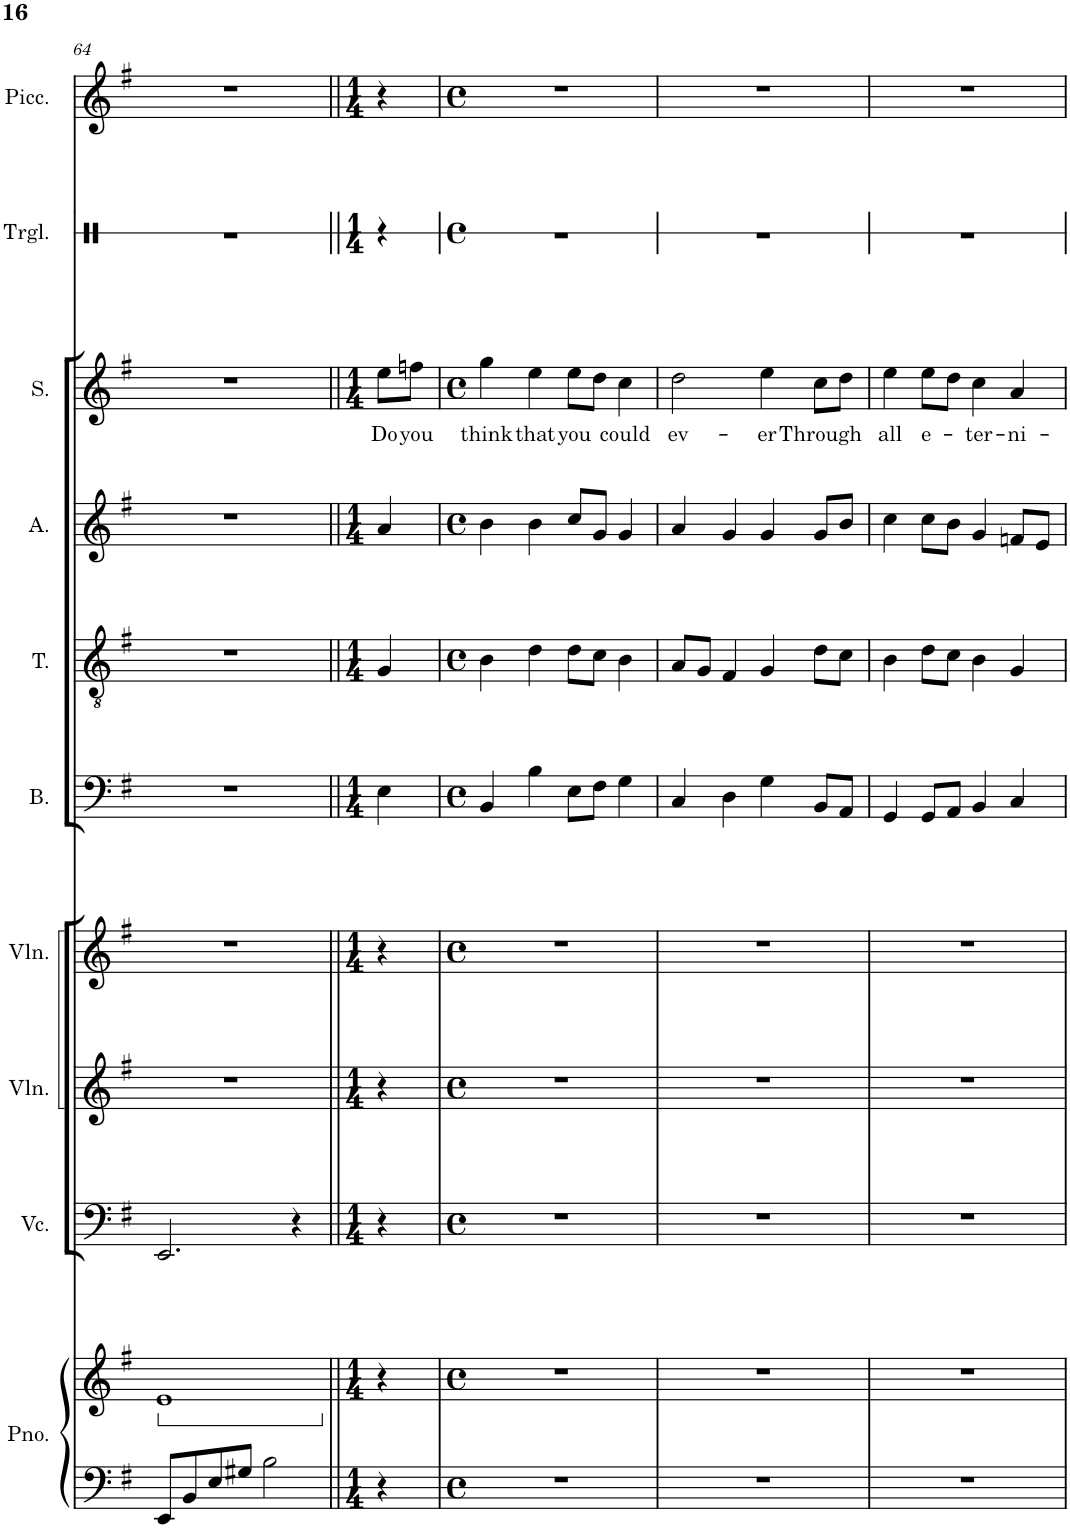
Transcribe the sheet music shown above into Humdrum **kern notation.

**kern	**kern	**kern	**kern	**kern	**kern	**kern	**kern	**kern	**text	**kern	**kern
*part10	*part10	*part9	*part8	*part7	*part6	*part5	*part4	*part3	*part3	*part2	*part1
*staff11	*staff10	*staff9	*staff8	*staff7	*staff6	*staff5	*staff4	*staff3	*staff3	*staff2	*staff1
*I"Piano	*	*I"Violoncello	*I"Violin	*I"Violin	*I"Bass	*I"Tenor	*I"Alto	*I"Soprano	*	*I"Triangle	*I"Piccolo
*I'Pno.	*	*I'Vc.	*I'Vln.	*I'Vln.	*I'B.	*I'T.	*I'A.	*I'S.	*	*I'Trgl.	*I'Picc.
!!LO:PB:g=z
*clefF4	*clefG2	*clefF4	*clefG2	*clefG2	*clefF4	*clefGv2	*clefG2	*clefG2	*	*clefX	*clefG2
*	*	*	*	*	*	*	*	*	*	*	*Trd-7c-12
*k[f#]	*k[f#]	*k[f#]	*k[f#]	*k[f#]	*k[f#]	*k[f#]	*k[f#]	*k[f#]	*	*k[]	*k[f#]
*M4/4	*M4/4	*M4/4	*M4/4	*M4/4	*M4/4	*M4/4	*M4/4	*M4/4	*	*M4/4	*M4/4
*	*ped	*	*	*	*	*	*	*	*	*	*
=64	=64	=64	=64	=64	=64	=64	=64	=64	=64	=64	=64
8EE/L	1e	2.EE/	1r	1r	1r	1r	1r	1r	.	1r	1r
8BB/	.	.	.	.	.	.	.	.	.	.	.
8E/	.	.	.	.	.	.	.	.	.	.	.
8G#X/J	.	.	.	.	.	.	.	.	.	.	.
2B\	.	.	.	.	.	.	.	.	.	.	.
.	.	4r	.	.	.	.	.	.	.	.	.
=65||	=65||	=65||	=65||	=65||	=65||	=65||	=65||	=65||	=65||	=65||	=65||
*M1/4	*M1/4	*M1/4	*M1/4	*M1/4	*M1/4	*M1/4	*M1/4	*M1/4	*	*M1/4	*M1/4
*	*Xped	*	*	*	*	*	*	*	*	*	*
!	!	!	!	!	!	!	!	!	!LO:LY:b	!	!
4r	4r	4r	4r	4r	4E\	4G/	4a/	8ee\L	Do	4r	4r
!	!	!	!	!	!	!	!	!	!LO:LY:b	!	!
.	.	.	.	.	.	.	.	8ffn\J	you	.	.
=66	=66	=66	=66	=66	=66	=66	=66	=66	=66	=66	=66
*M4/4	*M4/4	*M4/4	*M4/4	*M4/4	*M4/4	*M4/4	*M4/4	*M4/4	*	*M4/4	*M4/4
*met(c)	*met(c)	*met(c)	*met(c)	*met(c)	*met(c)	*met(c)	*met(c)	*met(c)	*	*met(c)	*met(c)
!	!	!	!	!	!	!	!	!	!LO:LY:b	!	!
1r	1r	1r	1r	1r	4BB/	4B\	4b\	4gg\	think	1r	1r
!	!	!	!	!	!	!	!	!	!LO:LY:b	!	!
.	.	.	.	.	4B\	4d\	4b\	4ee\	that	.	.
!	!	!	!	!	!	!	!	!	!LO:LY:b	!	!
.	.	.	.	.	8E\L	8d\L	8cc/L	8ee\L	you	.	.
.	.	.	.	.	8F#\J	8c\J	8g/J	8dd\J	.	.	.
!	!	!	!	!	!	!	!	!	!LO:LY:b	!	!
.	.	.	.	.	4G\	4B\	4g/	4cc\	could	.	.
=67	=67	=67	=67	=67	=67	=67	=67	=67	=67	=67	=67
!	!	!	!	!	!	!	!	!	!LO:LY:b	!	!
1r	1r	1r	1r	1r	4C/	8A/L	4a/	2dd\	ev-	1r	1r
.	.	.	.	.	.	8G/J	.	.	.	.	.
.	.	.	.	.	4D\	4F#/	4g/	.	.	.	.
!	!	!	!	!	!	!	!	!	!LO:LY:b	!	!
.	.	.	.	.	4G\	4G/	4g/	4ee\	-er	.	.
!	!	!	!	!	!	!	!	!	!LO:LY:b	!	!
.	.	.	.	.	8BB/L	8d\L	8g/L	8cc\L	Through	.	.
.	.	.	.	.	8AA/J	8c\J	8b/J	8dd\J	.	.	.
=68	=68	=68	=68	=68	=68	=68	=68	=68	=68	=68	=68
!	!	!	!	!	!	!	!	!	!LO:LY:b	!	!
1r	1r	1r	1r	1r	4GG/	4B\	4cc\	4ee\	all	1r	1r
!	!	!	!	!	!	!	!	!	!LO:LY:b	!	!
.	.	.	.	.	8GG/L	8d\L	8cc\L	8ee\L	e-	.	.
.	.	.	.	.	8AA/J	8c\J	8b\J	8dd\J	.	.	.
!	!	!	!	!	!	!	!	!	!LO:LY:b	!	!
.	.	.	.	.	4BB/	4B\	4g/	4cc\	-ter-	.	.
!	!	!	!	!	!	!	!	!	!LO:LY:b	!	!
.	.	.	.	.	4C/	4G/	8fn/L	4a/	-ni-	.	.
.	.	.	.	.	.	.	8e/J	.	.	.	.
=	=	=	=	=	=	=	=	=	=	=	=
*-	*-	*-	*-	*-	*-	*-	*-	*-	*-	*-	*-
